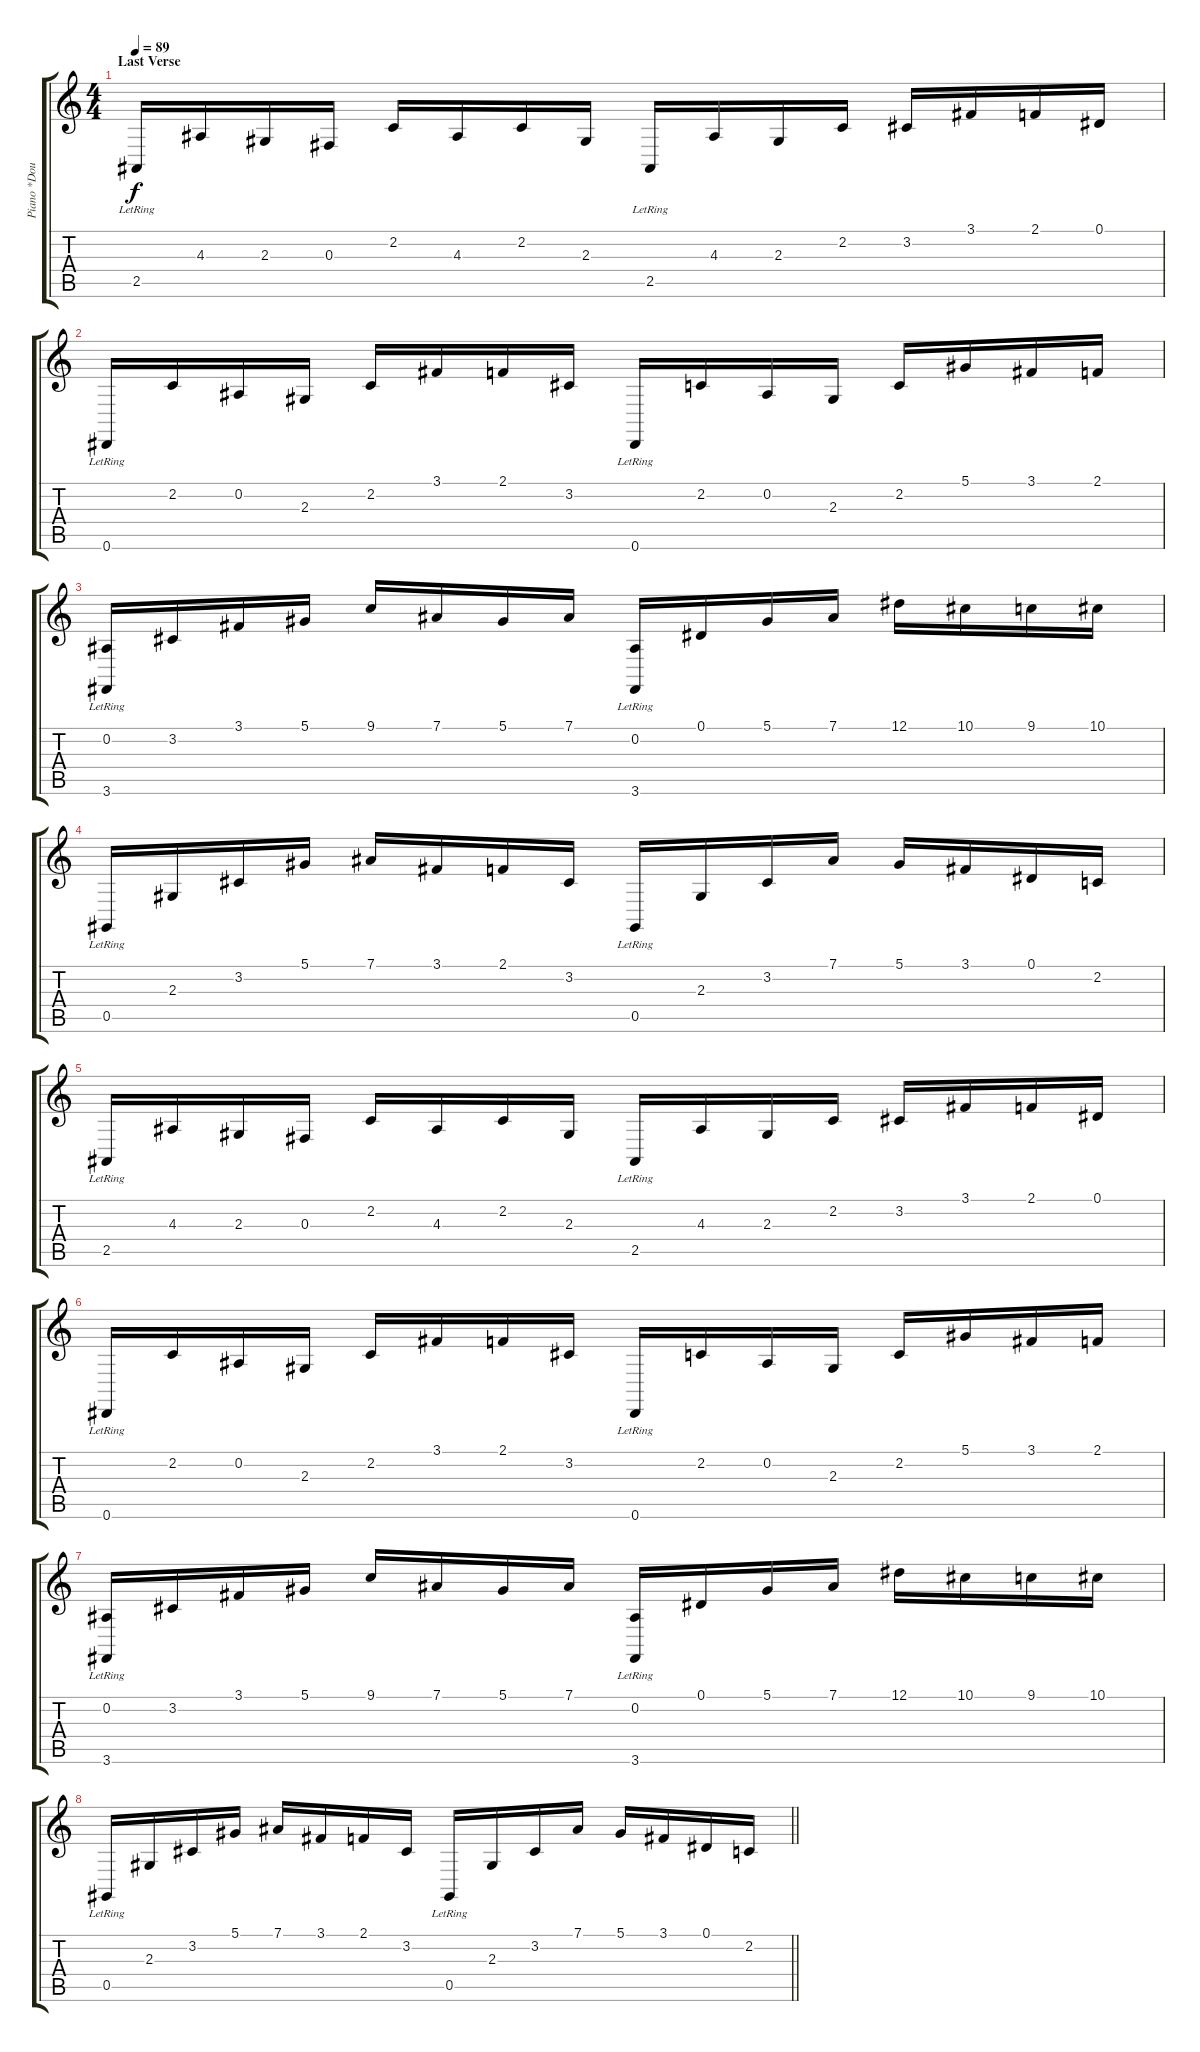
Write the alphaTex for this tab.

\track ("Piano *Doubled*" "Piano *Dou") {instrument acousticgrandpiano}
\staff {score tabs}
\tuning (Eb4 Bb3 Gb3 Db3 Ab2 Eb2) {hide}
\ts (4 4)
\section ("" "Last Verse")
\tempo 89
\clef g2
\ks c
2.5{lr}.16{dy f} 4.3.16 2.3.16 0.3.16 2.2.16 4.3.16 2.2.16 2.3.16 2.5{lr}.16 4.3.16 2.3.16 2.2.16 3.2.16 3.1.16 2.1.16 0.1.16 |
0.6{lr}.16 2.2.16 0.2.16 2.3.16 2.2.16 3.1.16 2.1.16 3.2.16 0.6{lr}.16 2.2.16 0.2.16 2.3.16 2.2.16 5.1.16 3.1.16 2.1.16 |
(0.2 3.6{lr}).16 3.2.16 3.1.16 5.1.16 9.1.16 7.1.16 5.1.16 7.1.16 (0.2 3.6{lr}).16 0.1.16 5.1.16 7.1.16 12.1.16 10.1.16 9.1.16 10.1.16 |
0.5{lr}.16 2.3.16 3.2.16 5.1.16 7.1.16 3.1.16 2.1.16 3.2.16 0.5{lr}.16 2.3.16 3.2.16 7.1.16 5.1.16 3.1.16 0.1.16 2.2.16 |
2.5{lr}.16 4.3.16 2.3.16 0.3.16 2.2.16 4.3.16 2.2.16 2.3.16 2.5{lr}.16 4.3.16 2.3.16 2.2.16 3.2.16 3.1.16 2.1.16 0.1.16 |
0.6{lr}.16 2.2.16 0.2.16 2.3.16 2.2.16 3.1.16 2.1.16 3.2.16 0.6{lr}.16 2.2.16 0.2.16 2.3.16 2.2.16 5.1.16 3.1.16 2.1.16 |
(0.2 3.6{lr}).16 3.2.16 3.1.16 5.1.16 9.1.16 7.1.16 5.1.16 7.1.16 (0.2 3.6{lr}).16 0.1.16 5.1.16 7.1.16 12.1.16 10.1.16 9.1.16 10.1.16 |
\barLineRight lightlight
0.5{lr}.16 2.3.16 3.2.16 5.1.16 7.1.16 3.1.16 2.1.16 3.2.16 0.5{lr}.16 2.3.16 3.2.16 7.1.16 5.1.16 3.1.16 0.1.16 2.2.16
